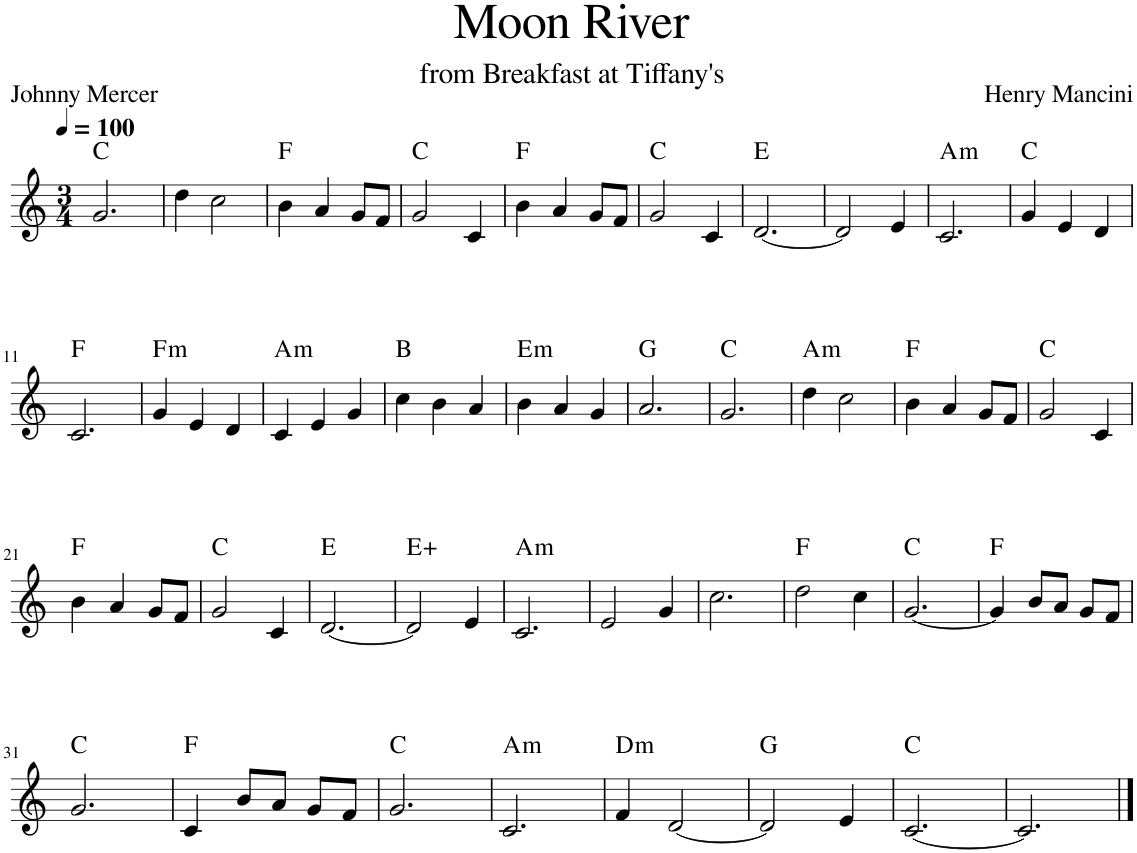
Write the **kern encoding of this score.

**kern	**harte
*part1	*part1
*staff1	*
*I"Piano	*
*I'Pno.	*
*clefG2	*
*k[]	*
*M3/4	*
*MM100	*
=1	=1
2.g/	C:maj
=2	=2
4dd\	.
2cc\	.
=3	=3
4b\	F:maj
4a/	.
8g/L	.
8f/J	.
=4	=4
2g/	C:maj
4c/	.
=5	=5
4b\	F:maj
4a/	.
8g/L	.
8f/J	.
=6	=6
2g/	C:maj
4c/	.
=7	=7
[2.d/	E:maj
=8	=8
2d/]	.
4e/	.
=9	=9
!	!LO:H:kt=m
2.c/	A:min
=10	=10
4g/	C:maj
4e/	.
4d/	.
!!LO:LB:g=z
=11	=11
2.c/	F:maj
=12	=12
!	!LO:H:kt=m
4g/	F:min
4e/	.
4d/	.
=13	=13
!	!LO:H:kt=m
4c/	A:min
4e/	.
4g/	.
=14	=14
4cc\	B:maj
4b\	.
4a/	.
=15	=15
!	!LO:H:kt=m
4b\	E:min
4a/	.
4g/	.
=16	=16
2.a/	G:maj
=17	=17
2.g/	C:maj
=18	=18
!	!LO:H:kt=m
4dd\	A:min
2cc\	.
=19	=19
4b\	F:maj
4a/	.
8g/L	.
8f/J	.
=20	=20
2g/	C:maj
4c/	.
!!LO:LB:g=z
=21	=21
4b\	F:maj
4a/	.
8g/L	.
8f/J	.
=22	=22
2g/	C:maj
4c/	.
=23	=23
[2.d/	E:maj
=24	=24
2d/]	E:aug
4e/	.
=25	=25
!	!LO:H:kt=m
2.c/	A:min
=26	=26
2e/	.
4g/	.
=27	=27
2.cc\	.
=28	=28
2dd\	F:maj
4cc\	.
=29	=29
[2.g/	C:maj
=30	=30
4g/]	F:maj
8b/L	.
8a/J	.
8g/L	.
8f/J	.
!!LO:LB:g=z
=31	=31
2.g/	C:maj
=32	=32
4c/	F:maj
8b/L	.
8a/J	.
8g/L	.
8f/J	.
=33	=33
2.g/	C:maj
=34	=34
!	!LO:H:kt=m
2.c/	A:min
=35	=35
!	!LO:H:kt=m
4f/	D:min
[2d/	.
=36	=36
2d/]	G:maj
4e/	.
=37	=37
[2.c/	C:maj
=38	=38
2.c/]	.
==	==
*-	*-
